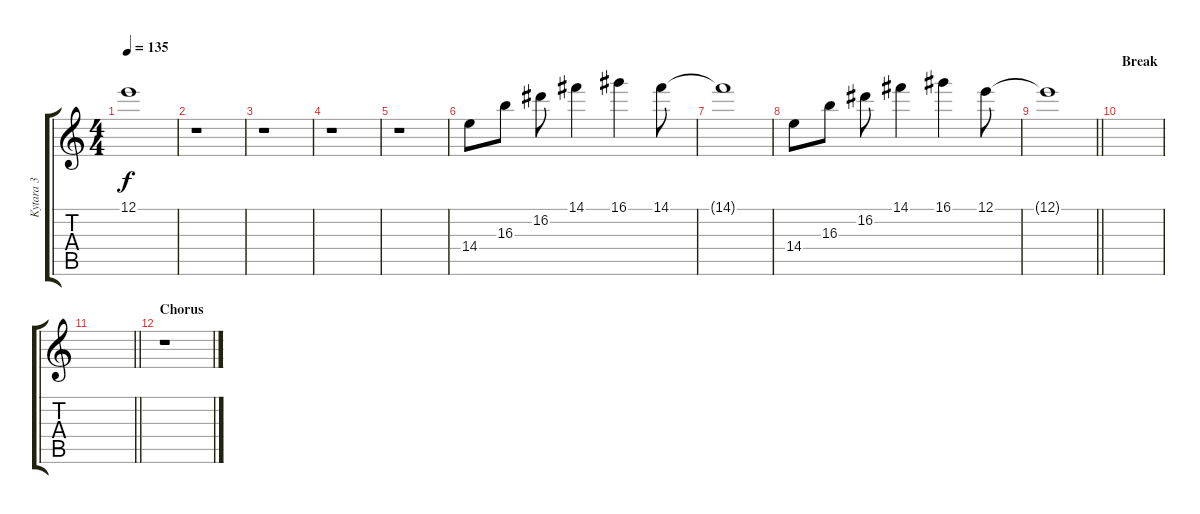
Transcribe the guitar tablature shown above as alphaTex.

\track ("Kytara 3" "Kytara 3") {instrument electricguitarjazz}
\staff {score tabs}
\tuning (E4 B3 G3 D3 A2 E2) {hide}
\ts (4 4)
\tempo 135
\clef g2
\ks c
12.1{t}.1{dy f} |
r.1 |
r.1 |
r.1 |
r.1 |
14.4.8 16.3.8 16.2.8 14.1.4 16.1.4 14.1.8 |
14.1{t}.1 |
14.4.8 16.3.8 16.2.8 14.1.4 16.1.4 12.1.8 |
\barLineRight lightlight
12.1{t}.1 |
\section ("" "Break")
|
\barLineRight lightlight
|
\section ("" "Chorus")
r.1
